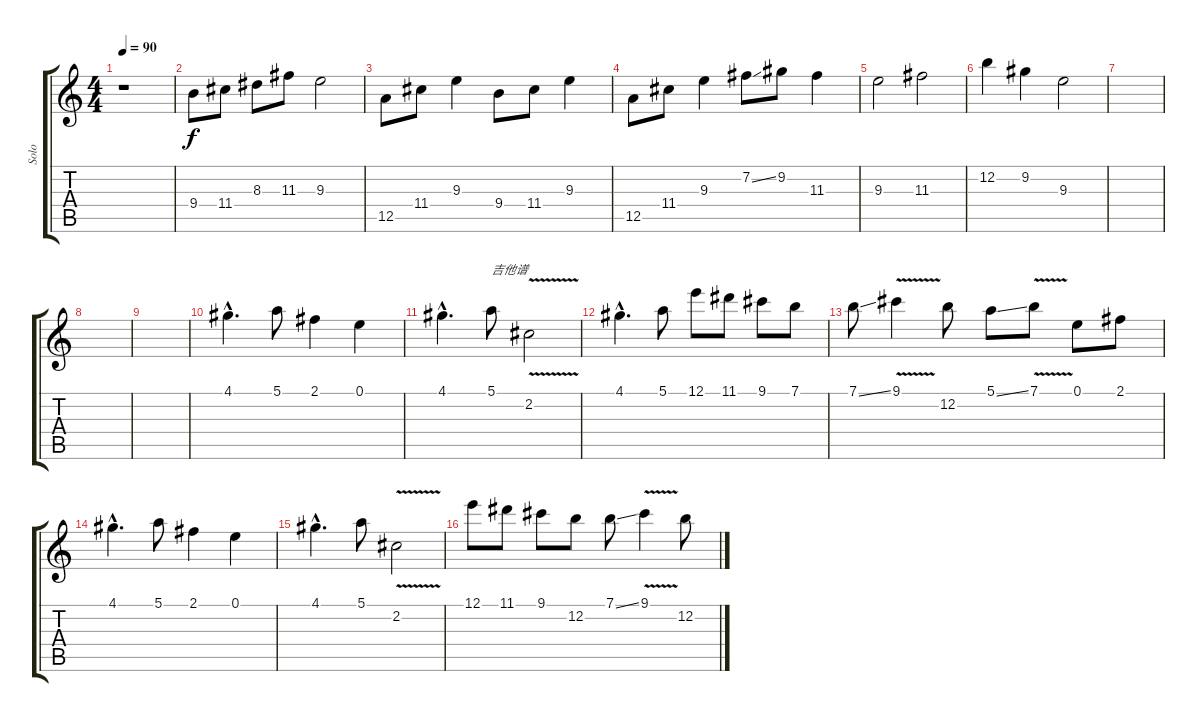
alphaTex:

\track ("Solo" "Solo") {instrument acousticguitarnylon}
\staff {score tabs}
\tuning (E4 B3 G3 D3 A2 E2) {hide}
\ts (4 4)
\tempo 90
\clef g2
\ks c
r.1{dy f} |
9.4.8 11.4.8 8.3.8 11.3.8 9.3.2 |
12.5.8 11.4.8 9.3.4 9.4.8 11.4.8 9.3.4 |
12.5.8 11.4.8 9.3.4 7.2{ss}.8 9.2.8 11.3.4 |
9.3.2 11.3.2 |
12.2.4 9.2.4 9.3.2 |
|
|
|
4.1{hac}.4{d} 5.1.8 2.1.4 0.1.4 |
4.1{hac}.4{d} 5.1.8{txt "吉他谱"} 2.2{v}.2 |
4.1{hac}.4{d} 5.1.8 12.1.8 11.1.8 9.1.8 7.1.8 |
7.1{ss}.8 9.1{v}.4 12.2.8 5.1{ss}.8 7.1{v}.8 0.1.8 2.1.8 |
4.1{hac}.4{d} 5.1.8 2.1.4 0.1.4 |
4.1{hac}.4{d} 5.1.8 2.2{v}.2 |
12.1.8 11.1.8 9.1.8 12.2.8 7.1{ss}.8 9.1{v}.4 12.2.8
